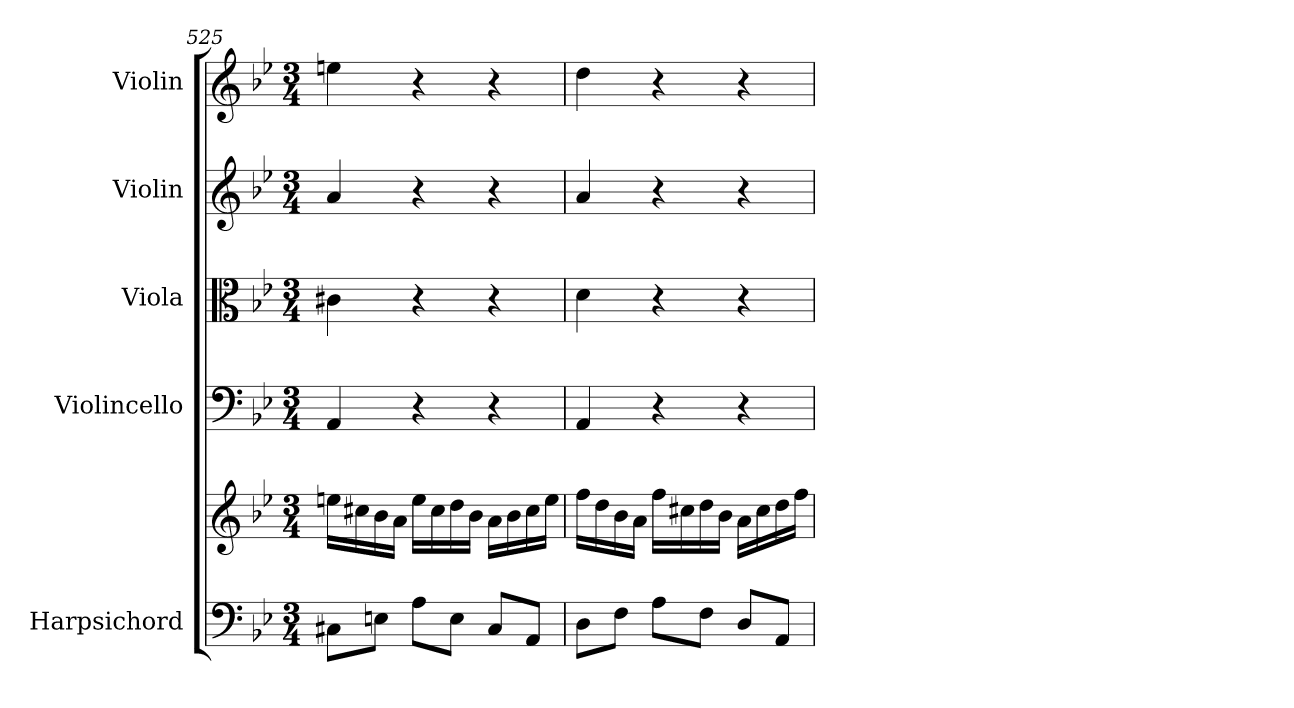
**kern	**kern	**kern	**kern	**kern	**kern
*part5	*part5	*part4	*part3	*part2	*part1
*staff6	*staff5	*staff4	*staff3	*staff2	*staff1
*I"Harpsichord	*	*I"Violincello	*I"Viola	*I"Violin	*I"Violin
*I'Hpschd	*	*I'Vc	*I'Vla	*I'Vln	*I'Vln
*clefF4	*clefG2	*clefF4	*clefC3	*clefG2	*clefG2
*k[b-e-]	*k[b-e-]	*k[b-e-]	*k[b-e-]	*k[b-e-]	*k[b-e-]
*M3/4	*M3/4	*M3/4	*M3/4	*M3/4	*M3/4
=525	=525	=525	=525	=525	=525
8C#X\L	16een\LL	4AA/	4c#X\	4a/	4een\
.	16cc#X\	.	.	.	.
8En\J	16b-\	.	.	.	.
.	16a\JJ	.	.	.	.
8A\L	16ee\LL	4r	4r	4r	4r
.	16cc#\	.	.	.	.
8E\J	16dd\	.	.	.	.
.	16b-\JJ	.	.	.	.
8C#/L	16a\LL	4r	4r	4r	4r
.	16b-\	.	.	.	.
8AA/J	16cc#\	.	.	.	.
.	16ee\JJ	.	.	.	.
=526	=526	=526	=526	=526	=526
8D\L	16ff\LL	4AA/	4d\	4a/	4dd\
.	16dd\	.	.	.	.
8F\J	16b-\	.	.	.	.
.	16a\JJ	.	.	.	.
8A\L	16ff\LL	4r	4r	4r	4r
.	16cc#X\	.	.	.	.
8F\J	16dd\	.	.	.	.
.	16b-\JJ	.	.	.	.
8D/L	16a\LL	4r	4r	4r	4r
.	16cc#\	.	.	.	.
8AA/J	16dd\	.	.	.	.
.	16ff\JJ	.	.	.	.
=	=	=	=	=	=
*-	*-	*-	*-	*-	*-
